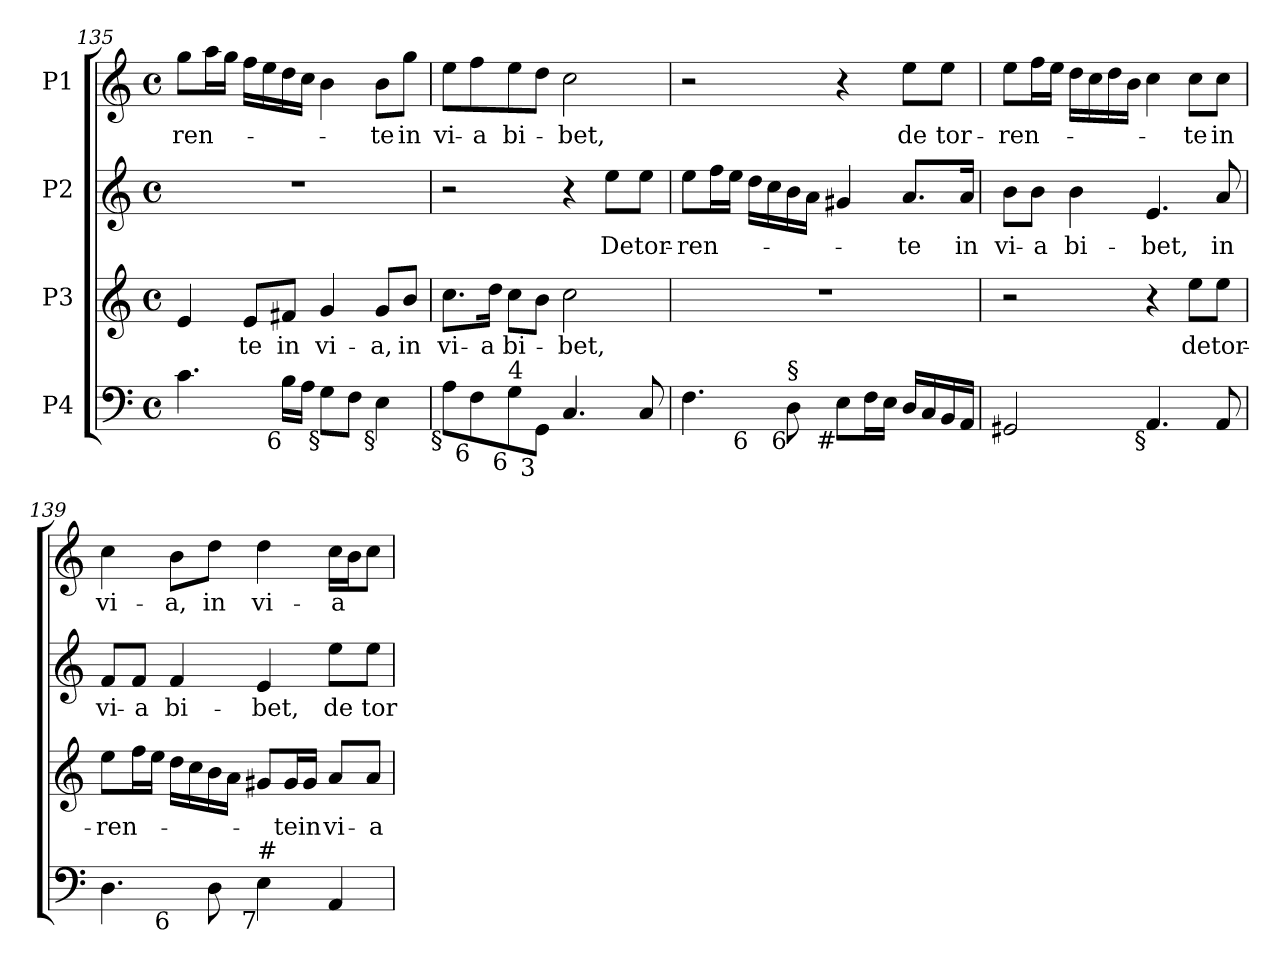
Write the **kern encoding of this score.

**kern	**kern	**text	**kern	**text	**kern	**text
*part4	*part3	*part3	*part2	*part2	*part1	*part1
*staff4	*staff3	*staff3	*staff2	*staff2	*staff1	*staff1
*I"P4	*I"P3	*	*I"P2	*	*I"P1	*
*clefF4	*clefG2	*	*clefG2	*	*clefG2	*
*k[]	*k[]	*	*k[]	*	*k[]	*
*C:	*C:	*	*C:	*	*C:	*
*M4/4	*M4/4	*	*M4/4	*	*M4/4	*
*met(c)	*met(c)	*	*met(c)	*	*met(c)	*
=135	=135	=135	=135	=135	=135	=135
!	!	!	!	!	!	!LO:LY:b:color=#000000
4.ci\	4ei/	.	1r	.	8ggi\L	-ren-
.	.	.	.	.	16aai\L	.
.	.	.	.	.	16ggi\JJ	.
!	!	!LO:LY:b:color=#000000	!	!	!	!
.	8ei/L	-te	.	.	16ffi\LL	.
.	.	.	.	.	16eei\	.
!LO:TX:b:rj:t=6	!	!	!	!	!	!
!	!	!LO:LY:b:color=#000000	!	!	!	!
16Bi\LL	8f#Xi/J	in	.	.	16ddi\	.
16Ai\JJ	.	.	.	.	16cci\JJ	.
!LO:TX:b:rj:t=§	!	!	!	!	!	!
!	!	!LO:LY:b:color=#000000	!	!	!	!
8Gi\L	4gi/	vi-	.	.	4bi\	.
8Fi\J	.	.	.	.	.	.
!	!	!LO:LY:b:color=#000000	!	!	!	!
!LO:TX:b:rj:t=§	!	!	!	!	!	!
!	!	!	!	!	!	!LO:LY:b:color=#000000
4Ei\	8gi/L	-a,	.	.	8bi\L	-te
!	!	!LO:LY:b:color=#000000	!	!	!	!
!	!	!	!	!	!	!LO:LY:b:color=#000000
.	8bi/J	in	.	.	8ggi\J	in
=136	=136	=136	=136	=136	=136	=136
!	!	!LO:LY:b:color=#000000	!	!	!	!
!LO:TX:b:rj:t=§	!	!	!	!	!	!
!	!	!	!	!	!	!LO:LY:b:color=#000000
8Ai\L	8.cci\L	vi-	2r	.	8eei\L	vi-
!LO:TX:b:rj:t=6	!	!	!	!	!	!
!	!	!	!	!	!	!LO:LY:b:color=#000000
8Fi\	.	.	.	.	8ffi\	-a
!	!	!LO:LY:b:color=#000000	!	!	!	!
.	16ddi\Jk	-a	.	.	.	.
!	!	!LO:LY:b:color=#000000	!	!	!	!
!LO:TX:b:rj:t=6	!	!	!	!	!	!
!LO:TX:t=4	!	!	!	!	!	!
!	!	!	!	!	!	!LO:LY:b:color=#000000
8Gi\	8cci\L	bi-	.	.	8eei\	bi-
!LO:TX:b:rj:t=3	!	!	!	!	!	!
8GGi\J	8bi\J	.	.	.	8ddi\J	.
!	!	!LO:LY:b:color=#000000	!	!	!	!
!	!	!	!	!	!	!LO:LY:b:color=#000000
4.Ci/	2cci\	-bet,	4r	.	2cci\	-bet,
!	!	!	!	!LO:LY:b:color=#000000	!	!
.	.	.	8eei\L	De	.	.
!	!	!	!	!LO:LY:b:color=#000000	!	!
8Ci/	.	.	8eei\J	tor-	.	.
!!LO:LB:g=z
=137	=137	=137	=137	=137	=137	=137
!LO:TX:b:rj:t=7	!	!	!	!	!	!
!	!	!	!	!LO:LY:b:color=#000000	!	!
*^	*	*	*	*	*	*
4.Fi\	4ryy	1r	.	8eei\L	-ren-	2r	.
.	.	.	.	16ffi\L	.	.	.
.	.	.	.	16eei\JJ	.	.	.
!	!LO:TX:b:rj:t=6	!	!	!	!	!	!
.	2.ryy	.	.	16ddi\LL	.	.	.
.	.	.	.	16cci\	.	.	.
!LO:TX:b:rj:t=6	!	!	!	!	!	!	!
!LO:TX:t=§	!	!	!	!	!	!	!
8Di\	.	.	.	16bi\	.	.	.
.	.	.	.	16ai\JJ	.	.	.
!LO:TX:b:rj:t=#	!	!	!	!	!	!	!
8Ei\L	.	.	.	4g#Xi/	.	4r	.
16Fi\L	.	.	.	.	.	.	.
16Ei\JJ	.	.	.	.	.	.	.
!	!	!	!	!	!LO:LY:b:color=#000000	!	!
!	!	!	!	!	!	!	!LO:LY:b:color=#000000
16Di/LL	.	.	.	8.ai/L	-te	8eei\L	de
16Ci/	.	.	.	.	.	.	.
!	!	!	!	!	!	!	!LO:LY:b:color=#000000
16BBi/	.	.	.	.	.	8eei\J	tor-
!	!	!	!	!	!LO:LY:b:color=#000000	!	!
16AAi/JJ	.	.	.	16ai/Jk	in	.	.
*v	*v	*	*	*	*	*	*
=138	=138	=138	=138	=138	=138	=138
*^	*	*	*	*	*	*
!	!	!	!	!	!LO:LY:b:color=#000000	!	!
*v	*v	*	*	*	*	*	*
*^	*	*	*	*	*	*
!LO:TX:b:rj:t=6	!	!	!	!	!	!	!
!	!	!	!	!	!	!	!LO:LY:b:color=#000000
*v	*v	*	*	*	*	*	*
2GG#Xi/	2r	.	8bi\L	vi-	8eei\L	-ren-
!	!	!	!	!LO:LY:b:color=#000000	!	!
.	.	.	8bi\J	-a	16ffi\L	.
.	.	.	.	.	16eei\JJ	.
!	!	!	!	!LO:LY:b:color=#000000	!	!
.	.	.	4bi\	bi-	16ddi\LL	.
.	.	.	.	.	16cci\	.
.	.	.	.	.	16ddi\	.
.	.	.	.	.	16bi\JJ	.
!LO:TX:b:rj:t=§	!	!	!	!	!	!
!	!	!	!	!LO:LY:b:color=#000000	!	!
4.AAi/	4r	.	4.ei/	-bet,	4cci\	.
!	!	!LO:LY:b:color=#000000	!	!	!	!
!	!	!	!	!	!	!LO:LY:b:color=#000000
.	8eei\L	de	.	.	8cci\L	-te
!	!	!LO:LY:b:color=#000000	!	!	!	!
!	!	!	!	!LO:LY:b:color=#000000	!	!
!	!	!	!	!	!	!LO:LY:b:color=#000000
8AAi/	8eei\J	tor-	8ai/	in	8cci\J	in
=139	=139	=139	=139	=139	=139	=139
!	!	!LO:LY:b:color=#000000	!	!	!	!
!	!	!	!	!LO:LY:b:color=#000000	!	!
!LO:TX:b:rj:t=7	!	!	!	!	!	!
!	!	!	!	!	!	!LO:LY:b:color=#000000
*^	*	*	*	*	*	*
4.Di\	4ryy	8eei\L	-ren-	8fi/L	vi-	4cci\	vi-
!	!	!	!	!	!LO:LY:b:color=#000000	!	!
.	.	16ffi\L	.	8fi/J	-a	.	.
.	.	16eei\JJ	.	.	.	.	.
!	!	!	!	!	!LO:LY:b:color=#000000	!	!
!	!LO:TX:b:rj:t=6	!	!	!	!	!	!
!	!	!	!	!	!	!	!LO:LY:b:color=#000000
.	2.ryy	16ddi\LL	.	4fi/	bi-	8bi\L	-a,
.	.	16cci\	.	.	.	.	.
!	!	!	!	!	!	!	!LO:LY:b:color=#000000
8Di\	.	16bi\	.	.	.	8ddi\J	in
.	.	16ai\JJ	.	.	.	.	.
!	!	!	!	!	!LO:LY:b:color=#000000	!	!
!LO:TX:b:rj:t=7	!	!	!	!	!	!	!
!LO:TX:t=#	!	!	!	!	!	!	!
!	!	!	!	!	!	!	!LO:LY:b:color=#000000
4Ei\	.	8g#Xi/L	.	4ei/	-bet,	4ddi\	vi-
!	!	!	!LO:LY:b:color=#000000	!	!	!	!
.	.	16g#i/L	-te	.	.	.	.
!	!	!	!LO:LY:b:color=#000000	!	!	!	!
.	.	16g#i/JJ	in	.	.	.	.
!	!	!	!LO:LY:b:color=#000000	!	!	!	!
!	!	!	!	!	!LO:LY:b:color=#000000	!	!
!	!	!	!	!	!	!	!LO:LY:b:color=#000000
4AAi/	.	8ai/L	vi-	8eei\L	de	16cci\LL	-a
.	.	.	.	.	.	16bi\J	.
!	!	!	!LO:LY:b:color=#000000	!	!	!	!
!	!	!	!	!	!LO:LY:b:color=#000000	!	!
.	.	8ai/J	-a	8eei\J	tor-	8cci\J	.
*v	*v	*	*	*	*	*	*
=	=	=	=	=	=	=
*-	*-	*-	*-	*-	*-	*-
